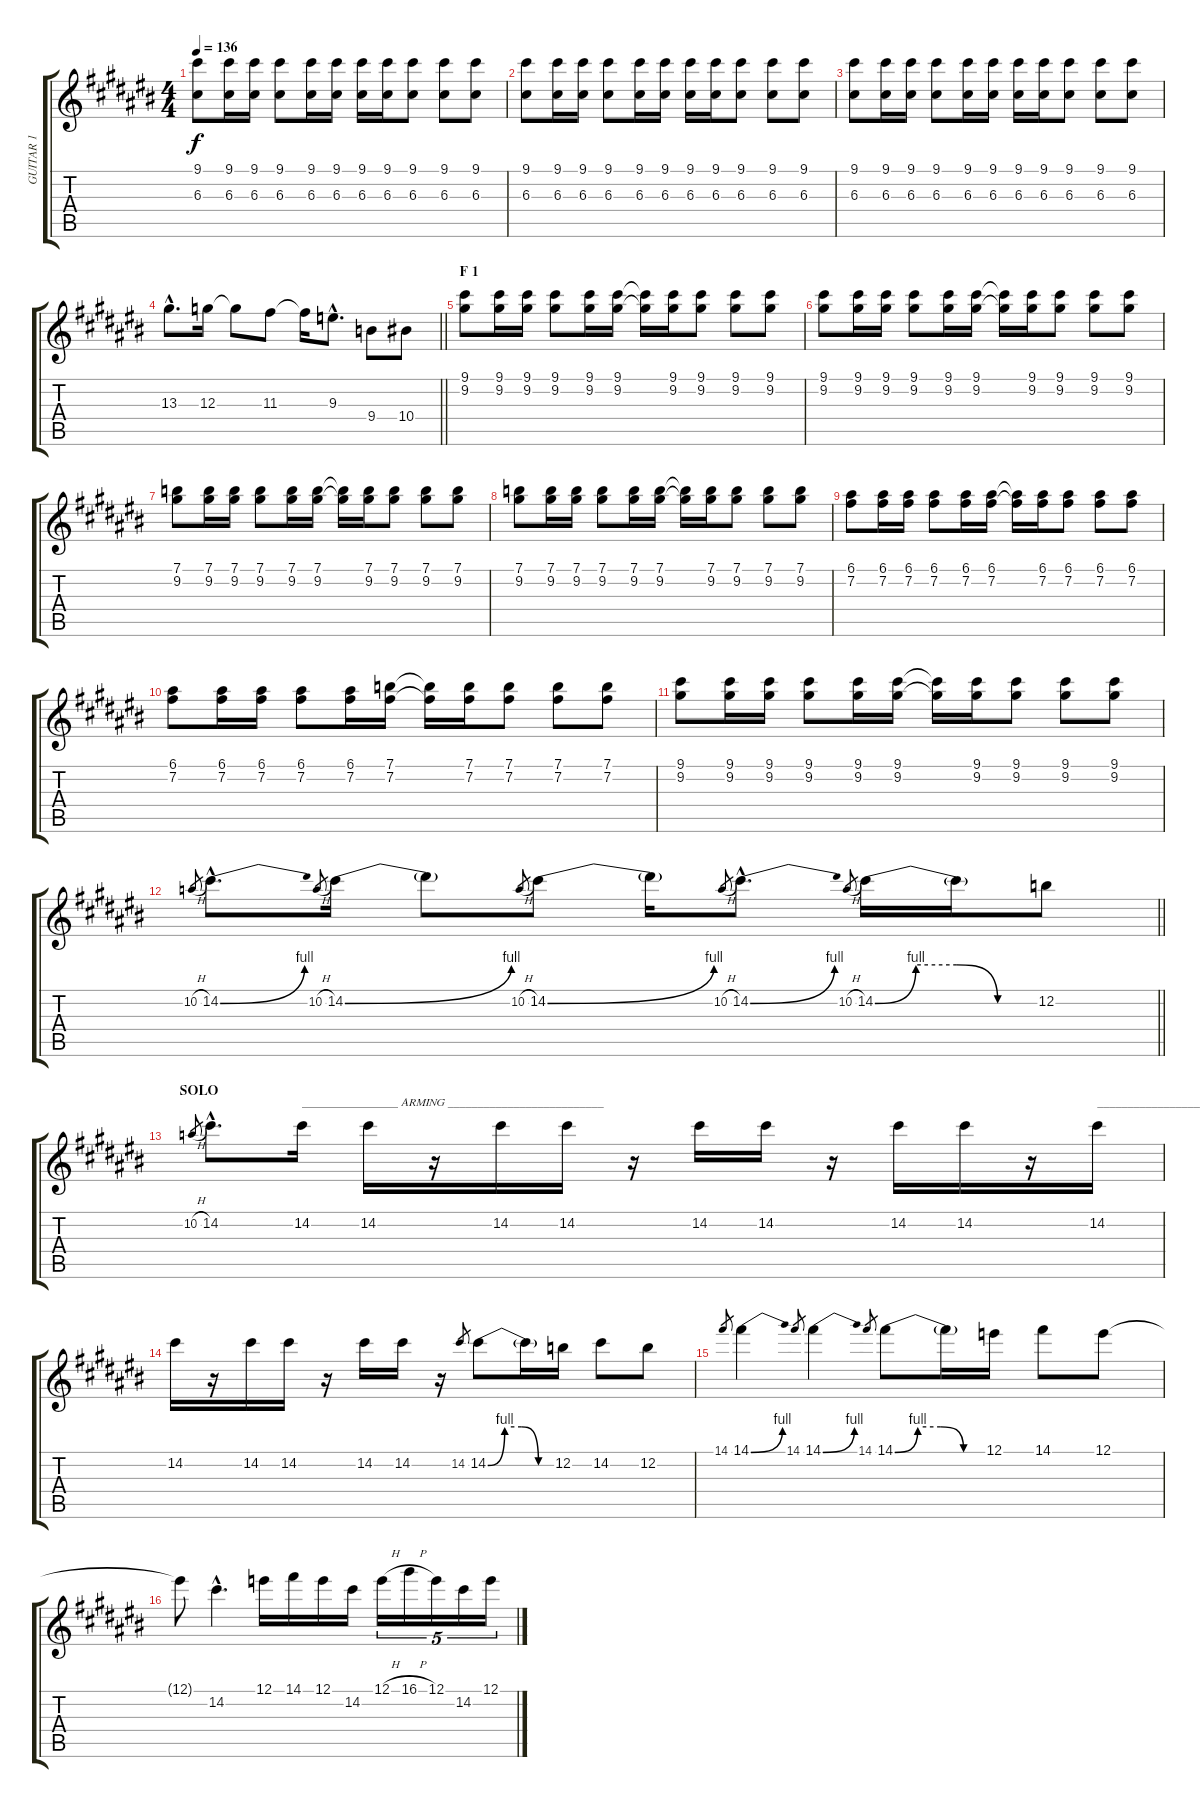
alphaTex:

\track ("GUITAR 1" "GUITAR 1") {instrument distortionguitar}
\staff {score tabs}
\tuning (E4 B3 G3 D3 A2 E2) {hide}
\ts (4 4)
\tempo 136
\clef g2
\ks c#
(9.1 6.3).8{dy f} (9.1 6.3).16 (9.1 6.3).16 (9.1 6.3).8 (9.1 6.3).16 (9.1 6.3).16 (9.1 6.3).16 (9.1 6.3).16 (9.1 6.3).8 (9.1 6.3).8 (9.1 6.3).8 |
(9.1 6.3).8 (9.1 6.3).16 (9.1 6.3).16 (9.1 6.3).8 (9.1 6.3).16 (9.1 6.3).16 (9.1 6.3).16 (9.1 6.3).16 (9.1 6.3).8 (9.1 6.3).8 (9.1 6.3).8 |
(9.1 6.3).8 (9.1 6.3).16 (9.1 6.3).16 (9.1 6.3).8 (9.1 6.3).16 (9.1 6.3).16 (9.1 6.3).16 (9.1 6.3).16 (9.1 6.3).8 (9.1 6.3).8 (9.1 6.3).8 |
\barLineRight lightlight
13.3{hac}.8{d volume 10} 12.3.16 12.3{t}.8 11.3.8 11.3{t}.16 9.3{hac}.8{d} 9.4.8 10.4.8 |
\section ("" "F 1")
(9.1 9.2).8{volume 9} (9.1 9.2).16 (9.1 9.2).16 (9.1 9.2).8 (9.1 9.2).16 (9.1 9.2).16 (9.1{t} 9.2{t}).16 (9.1 9.2).16 (9.1 9.2).8 (9.1 9.2).8 (9.1 9.2).8 |
(9.1 9.2).8 (9.1 9.2).16 (9.1 9.2).16 (9.1 9.2).8 (9.1 9.2).16 (9.1 9.2).16 (9.1{t} 9.2{t}).16 (9.1 9.2).16 (9.1 9.2).8 (9.1 9.2).8 (9.1 9.2).8 |
(7.1 9.2).8 (7.1 9.2).16 (7.1 9.2).16 (7.1 9.2).8 (7.1 9.2).16 (7.1 9.2).16 (7.1{t} 9.2{t}).16 (7.1 9.2).16 (7.1 9.2).8 (7.1 9.2).8 (7.1 9.2).8 |
(7.1 9.2).8 (7.1 9.2).16 (7.1 9.2).16 (7.1 9.2).8 (7.1 9.2).16 (7.1 9.2).16 (7.1{t} 9.2{t}).16 (7.1 9.2).16 (7.1 9.2).8 (7.1 9.2).8 (7.1 9.2).8 |
(6.1 7.2).8 (6.1 7.2).16 (6.1 7.2).16 (6.1 7.2).8 (6.1 7.2).16 (6.1 7.2).16 (6.1{t} 7.2{t}).16 (6.1 7.2).16 (6.1 7.2).8 (6.1 7.2).8 (6.1 7.2).8 |
(6.1 7.2).8 (6.1 7.2).16 (6.1 7.2).16 (6.1 7.2).8 (6.1 7.2).16 (7.1 7.2).16 (7.1{t} 7.2{t}).16 (7.1 7.2).16 (7.1 7.2).8 (7.1 7.2).8 (7.1 7.2).8 |
(9.1 9.2).8 (9.1 9.2).16 (9.1 9.2).16 (9.1 9.2).8 (9.1 9.2).16 (9.1 9.2).16 (9.1{t} 9.2{t}).16 (9.1 9.2).16 (9.1 9.2).8 (9.1 9.2).8 (9.1 9.2).8 |
\barLineRight lightlight
10.2{h}.8{gr} 14.2{be (bend 0 0 60 4) hac}.8{d volume 14} 10.2{h}.8{gr} 14.2{be (bend 0 0 60 4)}.16 14.2{t}.8 10.2{h}.8{gr} 14.2{be (bend 0 0 60 4)}.8 14.2{t}.16 10.2{h}.8{gr} 14.2{be (bend 0 0 60 4) hac}.8{d} 10.2{h}.8{gr} 14.2{be (custom 0 0 15 4 30 4 45 0 60 0)}.16 14.2{t}.16 12.2.8 |
\section ("" "SOLO")
10.2{h}.8{gr} 14.2{hac}.8{d} 14.2.16{txt "________________ ARMING __________________________"} 14.2.16 r.16 14.2.16 14.2.16 r.16 14.2.16 14.2.16 r.16 14.2.16 14.2.16 r.16 14.2.16{txt "________________________"} |
14.2.16 r.16 14.2.16 14.2.16 r.16 14.2.16 14.2.16 r.16 14.2.8{gr} 14.2{be (custom 0 0 15 4 30 4 45 0 60 0)}.8 14.2{t}.16 12.2.16 14.2.8 12.2.8 |
14.1.8{gr} 14.1{be (bend 0 0 60 4)}.4 14.1.8{gr} 14.1{be (bend 0 0 60 4)}.4 14.1.8{gr} 14.1{be (custom 0 0 15 4 30 4 45 0 60 0)}.8 14.1{t}.16 12.1.16 14.1.8 12.1.8 |
12.1{t}.8 14.2{hac}.4{d} 12.1.16 14.1.16 12.1.16 14.2.16 12.1{h}.16{tu (5 4)} 16.1{h}.16{tu (5 4)} 12.1.16{tu (5 4)} 14.2.16{tu (5 4)} 12.1{h}.16{tu (5 4)}
